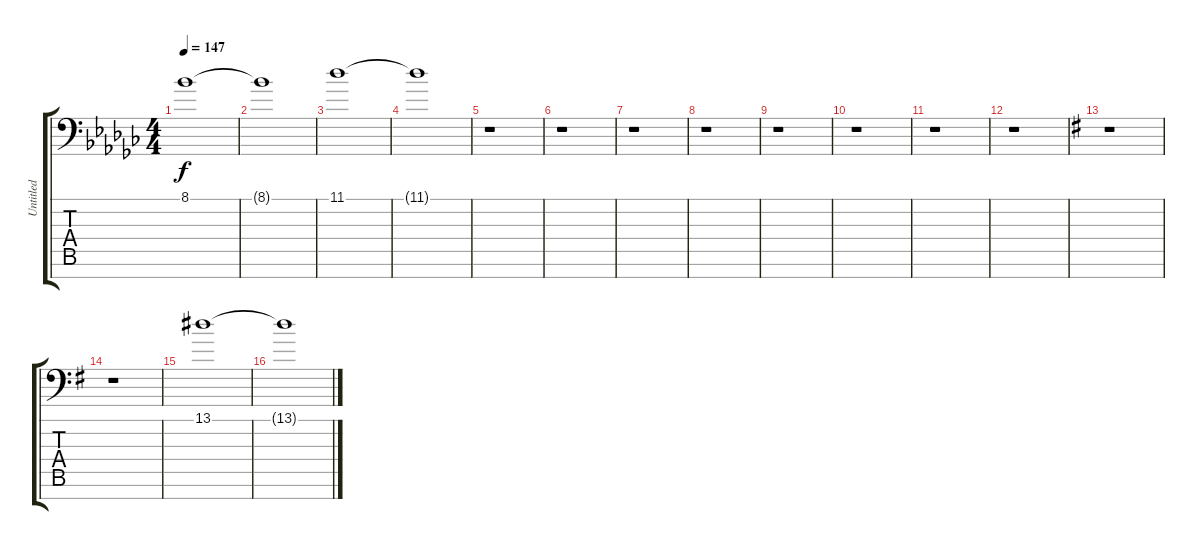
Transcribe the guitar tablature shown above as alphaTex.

\track ("Untitled" "Untitled") {instrument lead2sawtooth}
\staff {score tabs}
\tuning (D4 A3 F3 C3 G2 D2 A1) {hide}
\ts (4 4)
\tempo 147
\clef f4
\ks gb
8.1.1{dy f} |
8.1{t}.1 |
11.1.1 |
11.1{t}.1 |
r.1 |
r.1 |
r.1 |
r.1 |
r.1 |
r.1 |
r.1 |
r.1 |
\ks g
r.1 |
r.1 |
13.1.1 |
13.1{t}.1
